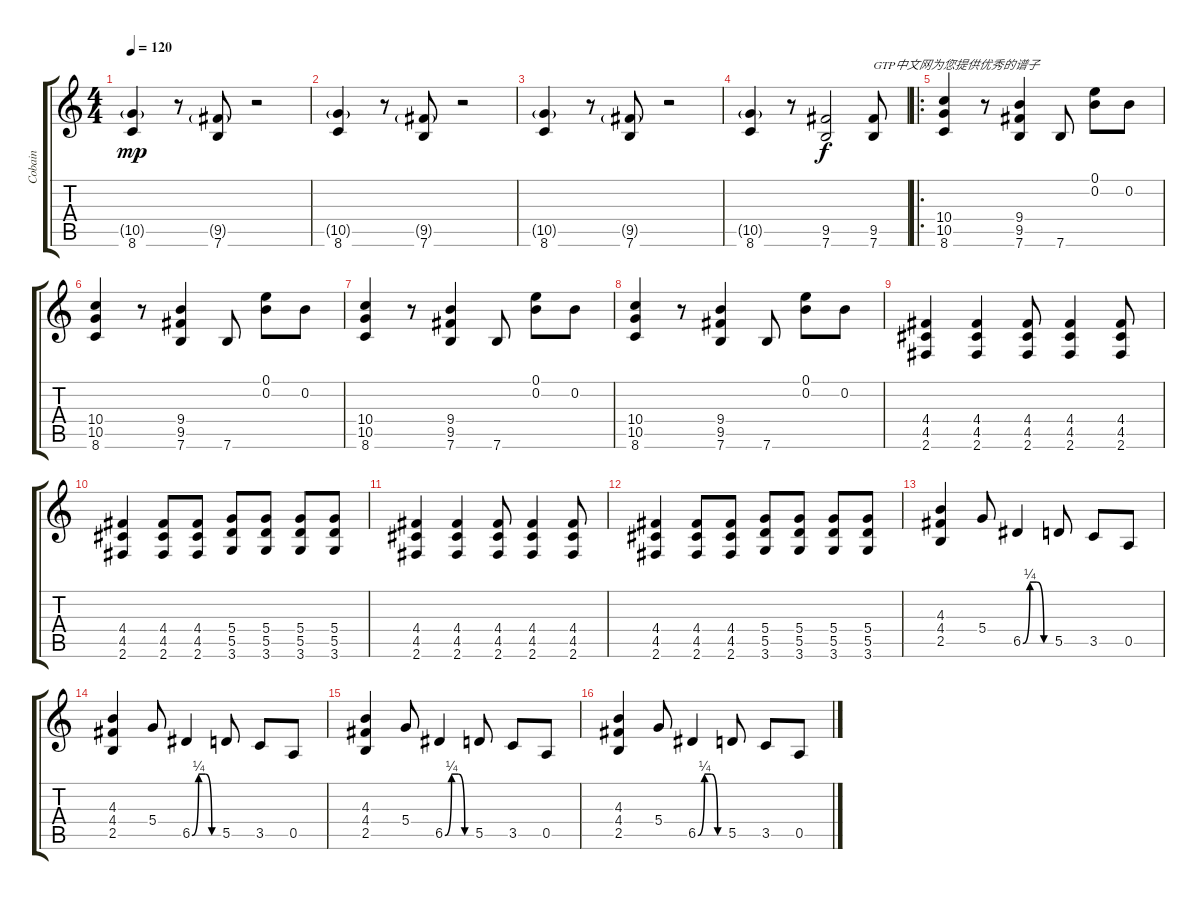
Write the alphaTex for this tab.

\track ("Cobain" "Cobain") {instrument distortionguitar}
\staff {score tabs}
\tuning (E4 B3 G3 D3 A2 E2) {hide}
\ts (4 4)
\tempo 120
\clef g2
\ks c
(10.5{g} 8.6).4{dy mp instrument distortionguitar} r.8 (9.5{g} 7.6).8 r.2 |
(10.5{g} 8.6).4 r.8 (9.5{g} 7.6).8 r.2 |
(10.5{g} 8.6).4 r.8 (9.5{g} 7.6).8 r.2 |
(10.5{g} 8.6).4 r.8 (9.5 7.6).2{dy f} (9.5 7.6).8{txt "GTP中文网为您提供优秀的谱子"} |
\ro
(10.4 10.5 8.6).4 r.8 (9.4 9.5 7.6).4 7.6.8 (0.1 0.2).8 0.2.8 |
(10.4 10.5 8.6).4 r.8 (9.4 9.5 7.6).4 7.6.8 (0.1 0.2).8 0.2.8 |
(10.4 10.5 8.6).4 r.8 (9.4 9.5 7.6).4 7.6.8 (0.1 0.2).8 0.2.8 |
(10.4 10.5 8.6).4 r.8 (9.4 9.5 7.6).4 7.6.8 (0.1 0.2).8 0.2.8 |
(4.4 4.5 2.6).4 (4.4 4.5 2.6).4 (4.4 4.5 2.6).8 (4.4 4.5 2.6).4 (4.4 4.5 2.6).8 |
(4.4 4.5 2.6).4 (4.4 4.5 2.6).8 (4.4 4.5 2.6).8 (5.4 5.5 3.6).8 (5.4 5.5 3.6).8 (5.4 5.5 3.6).8 (5.4 5.5 3.6).8 |
(4.4 4.5 2.6).4 (4.4 4.5 2.6).4 (4.4 4.5 2.6).8 (4.4 4.5 2.6).4 (4.4 4.5 2.6).8 |
(4.4 4.5 2.6).4 (4.4 4.5 2.6).8 (4.4 4.5 2.6).8 (5.4 5.5 3.6).8 (5.4 5.5 3.6).8 (5.4 5.5 3.6).8 (5.4 5.5 3.6).8 |
(4.3 4.4 2.5).4 5.4.8 6.5{be (custom 0 0 15 1 30 1 45 0 60 0)}.4 5.5.8 3.5.8 0.5.8 |
(4.3 4.4 2.5).4 5.4.8 6.5{be (custom 0 0 15 1 30 1 45 0 60 0)}.4 5.5.8 3.5.8 0.5.8 |
(4.3 4.4 2.5).4 5.4.8 6.5{be (custom 0 0 15 1 30 1 45 0 60 0)}.4 5.5.8 3.5.8 0.5.8 |
(4.3 4.4 2.5).4 5.4.8 6.5{be (custom 0 0 15 1 30 1 45 0 60 0)}.4 5.5.8 3.5.8 0.5.8
